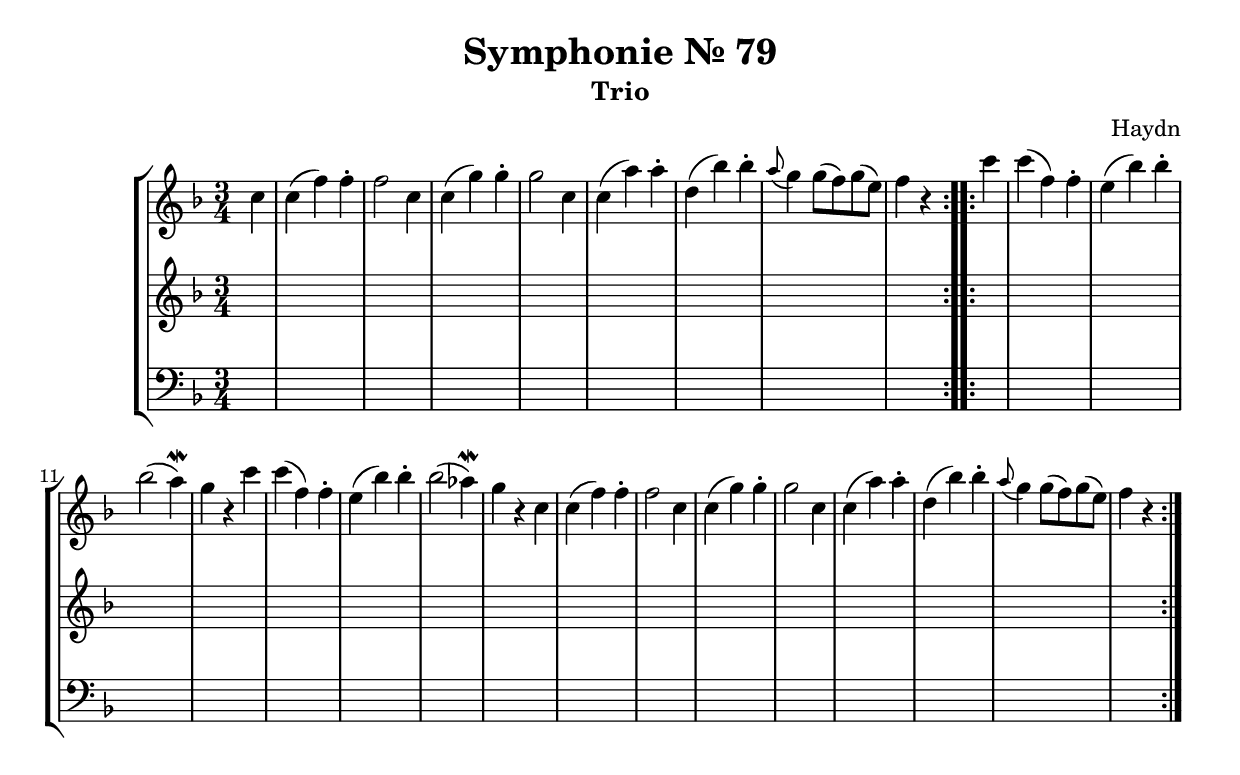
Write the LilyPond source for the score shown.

\version "2.14.2"
\include "deutsch.ly"

\header
{
  composer = "Haydn"
  title = "Symphonie Nr. 79"
  subtitle = "Trio"
}

melodiea = \relative c'' {c4 c( f) f-. f2 c4 c( g') g-. g2 c,4 c( a') a-. d,( b') b-. \appoggiatura a8 g4 g8( f) g( e) f4 r}
melodieb = \relative c''' {c4 c( f,) f-. e( b') b-. b2( a4\mordent) g r c4 c( f,) f-. e( b') b-. b2( as4\mordent) g r }
tacet = {s4 s2.*7 s2 s4 s2.*15 s2}

\score
{
\new StaffGroup
<<
\new Staff
{
\clef treble \key f \major \time 3/4 \partial 4
\repeat volta 2 \melodiea
\repeat volta 2 {\melodieb \melodiea}
}
\new Staff
{
\clef treble \key f \major \time 3/4 \partial 4
\tacet
}
\new Staff
{
\clef bass \key f \major \time 3/4 \partial 4
\tacet
}
>>
\layout {}
}

